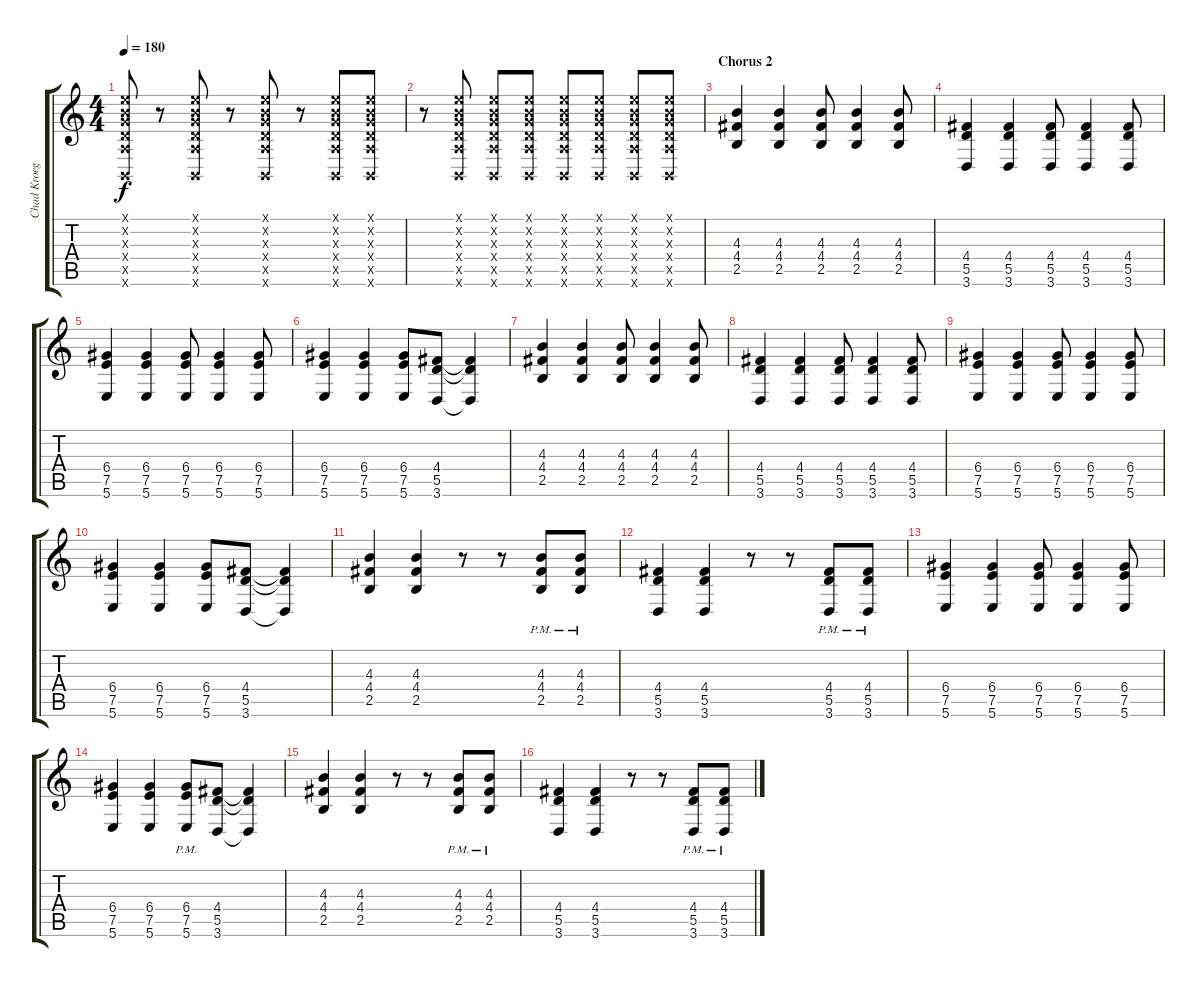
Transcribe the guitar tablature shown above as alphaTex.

\track ("Chad Kroeger(guitar)" "Chad Kroeg") {instrument distortionguitar}
\staff {score tabs}
\tuning (E4 B3 G3 D3 A2 B1) {hide}
\ts (4 4)
\tempo 180
\clef g2
\ks c
(0.1{x} 0.2{x} 0.3{x} 0.4{x} 0.5{x} 0.6{x}).8{dy f} r.8 (0.1{x} 0.2{x} 0.3{x} 0.4{x} 0.5{x} 0.6{x}).8 r.8 (0.1{x} 0.2{x} 0.3{x} 0.4{x} 0.5{x} 0.6{x}).8 r.8 (0.1{x} 0.2{x} 0.3{x} 0.4{x} 0.5{x} 0.6{x}).8 (0.1{x} 0.2{x} 0.3{x} 0.4{x} 0.5{x} 0.6{x}).8 |
r.8 (0.1{x} 0.2{x} 0.3{x} 0.4{x} 0.5{x} 0.6{x}).8 (0.1{x} 0.2{x} 0.3{x} 0.4{x} 0.5{x} 0.6{x}).8 (0.1{x} 0.2{x} 0.3{x} 0.4{x} 0.5{x} 0.6{x}).8 (0.1{x} 0.2{x} 0.3{x} 0.4{x} 0.5{x} 0.6{x}).8 (0.1{x} 0.2{x} 0.3{x} 0.4{x} 0.5{x} 0.6{x}).8 (0.1{x} 0.2{x} 0.3{x} 0.4{x} 0.5{x} 0.6{x}).8 (0.1{x} 0.2{x} 0.3{x} 0.4{x} 0.5{x} 0.6{x}).8 |
\section ("" "Chorus 2")
(4.3 4.4 2.5).4 (4.3 4.4 2.5).4 (4.3 4.4 2.5).8 (4.3 4.4 2.5).4 (4.3 4.4 2.5).8 |
(4.4 5.5 3.6).4 (4.4 5.5 3.6).4 (4.4 5.5 3.6).8 (4.4 5.5 3.6).4 (4.4 5.5 3.6).8 |
(6.4 7.5 5.6).4 (6.4 7.5 5.6).4 (6.4 7.5 5.6).8 (6.4 7.5 5.6).4 (6.4 7.5 5.6).8 |
(6.4 7.5 5.6).4 (6.4 7.5 5.6).4 (6.4 7.5 5.6).8 (4.4 5.5 3.6).8 (4.4{t} 5.5{t} 3.6{t}).4 |
(4.3 4.4 2.5).4 (4.3 4.4 2.5).4 (4.3 4.4 2.5).8 (4.3 4.4 2.5).4 (4.3 4.4 2.5).8 |
(4.4 5.5 3.6).4 (4.4 5.5 3.6).4 (4.4 5.5 3.6).8 (4.4 5.5 3.6).4 (4.4 5.5 3.6).8 |
(6.4 7.5 5.6).4 (6.4 7.5 5.6).4 (6.4 7.5 5.6).8 (6.4 7.5 5.6).4 (6.4 7.5 5.6).8 |
(6.4 7.5 5.6).4 (6.4 7.5 5.6).4 (6.4 7.5 5.6).8 (4.4 5.5 3.6).8 (4.4{t} 5.5{t} 3.6{t}).4 |
(4.3 4.4 2.5).4 (4.3 4.4 2.5).4 r.8 r.8 (4.3{pm} 4.4{pm} 2.5{pm}).8 (4.3{pm} 4.4{pm} 2.5{pm}).8 |
(4.4 5.5 3.6).4 (4.4 5.5 3.6).4 r.8 r.8 (4.4 5.5{pm} 3.6{pm}).8 (4.4 5.5{pm} 3.6{pm}).8 |
(6.4 7.5 5.6).4 (6.4 7.5 5.6).4 (6.4 7.5 5.6).8 (6.4 7.5 5.6).4 (6.4 7.5 5.6).8 |
(6.4 7.5 5.6).4 (6.4 7.5 5.6).4 (6.4{pm} 7.5{pm} 5.6{pm}).8 (4.4 5.5 3.6).8 (4.4{t} 5.5{t} 3.6{t}).4 |
(4.3 4.4 2.5).4 (4.3 4.4 2.5).4 r.8 r.8 (4.3{pm} 4.4{pm} 2.5{pm}).8 (4.3{pm} 4.4{pm} 2.5{pm}).8 |
(4.4 5.5 3.6).4 (4.4 5.5 3.6).4 r.8 r.8 (4.4 5.5{pm} 3.6{pm}).8 (4.4 5.5{pm} 3.6{pm}).8
